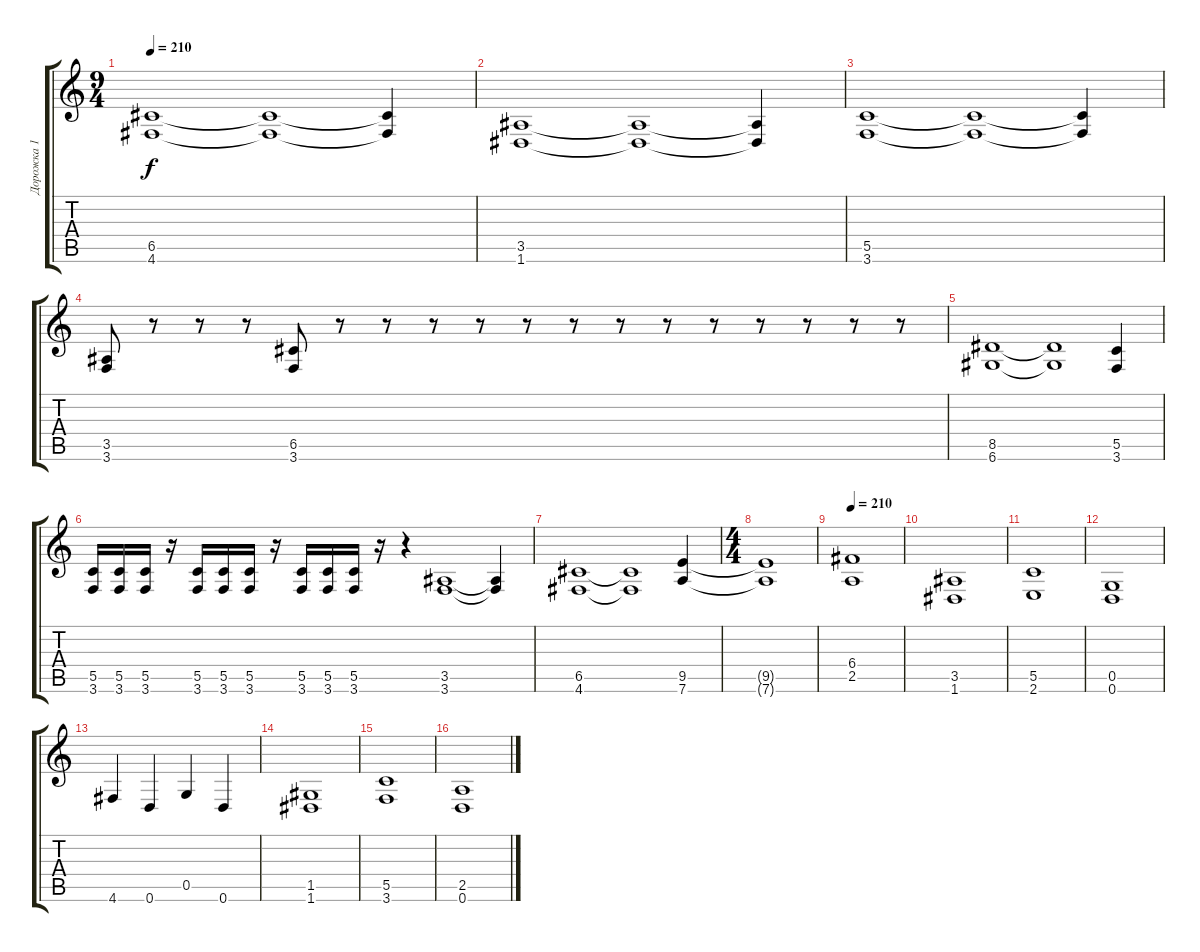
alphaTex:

\track ("Дорожка 1" "Дорожка 1") {instrument distortionguitar}
\staff {score tabs}
\tuning (D4 A3 F3 C3 G2 D2) {hide}
\ts (9 4)
\tempo 210
\clef g2
\ks c
(6.5 4.6).1{dy f} (6.5{t} 4.6{t}).1 (6.5{t} 4.6{t}).4 |
(3.5 1.6).1 (3.5{t} 1.6{t}).1 (3.5{t} 1.6{t}).4 |
(5.5 3.6).1 (5.5{t} 3.6{t}).1 (5.5{t} 3.6{t}).4 |
(3.5 3.6).8 r.8 r.8 r.8 (6.5 3.6).8 r.8 r.8 r.8 r.8 r.8 r.8 r.8 r.8 r.8 r.8 r.8 r.8 r.8 |
(8.5 6.6).1 (8.5{t} 6.6{t}).1 (5.5 3.6).4 |
(5.5 3.6).16 (5.5 3.6).16 (5.5 3.6).16 r.16 (5.5 3.6).16 (5.5 3.6).16 (5.5 3.6).16 r.16 (5.5 3.6).16 (5.5 3.6).16 (5.5 3.6).16 r.16 r.4 (3.5 3.6).1 (3.5{t} 3.6{t}).4 |
(6.5 4.6).1 (6.5{t} 4.6{t}).1 (9.5 7.6).4 |
\ts (4 4)
(9.5{t} 7.6{t}).1 |
\tempo 210
(6.4 2.5).1 |
(3.5 1.6).1 |
(5.5 2.6).1 |
(0.5 0.6).1 |
4.6.4 0.6.4 0.5.4 0.6.4 |
(1.5 1.6).1 |
(5.5 3.6).1 |
(2.5 0.6).1
